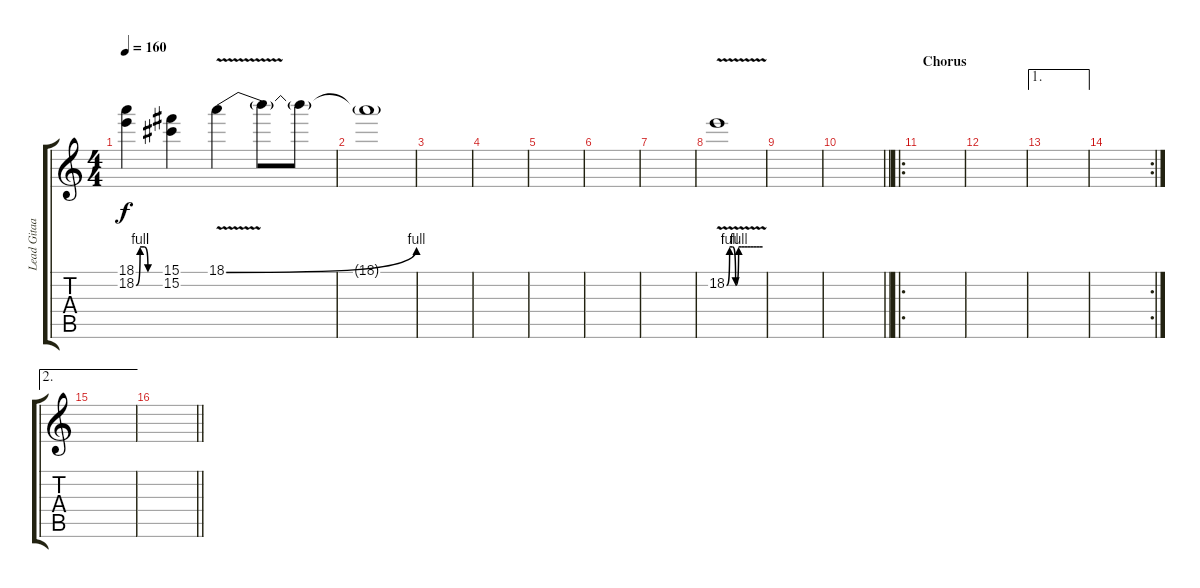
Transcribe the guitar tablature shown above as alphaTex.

\track ("Lead Gitaar" "Lead Gitaa") {instrument overdrivenguitar}
\staff {score tabs}
\tuning (Eb4 Bb3 Gb3 Db3 Ab2 Eb2) {hide}
\ts (4 4)
\tempo 160
\clef g2
\ks c
(18.1 18.2{be (custom 0 0 10 4 20 4 30 0 60 0)}).4{dy f instrument overdrivenguitar} (15.1 15.2).4 18.1{be (bend 0 0 60 4) v}.4 18.1{t}.8 18.1{t}.8 |
18.1{t}.1 |
|
|
|
|
|
18.2{be (custom 0 0 5 4 10 4 15 0 20 4 25 4 30 4 35 4 40 4 45 4 50 4 55 4 60 4) v}.1 |
|
\barLineRight lightlight
|
\ro
\section ("" "Chorus")
|
|
\ae 1
|
\rc 2
|
\ae 2
|
\barLineRight lightlight
